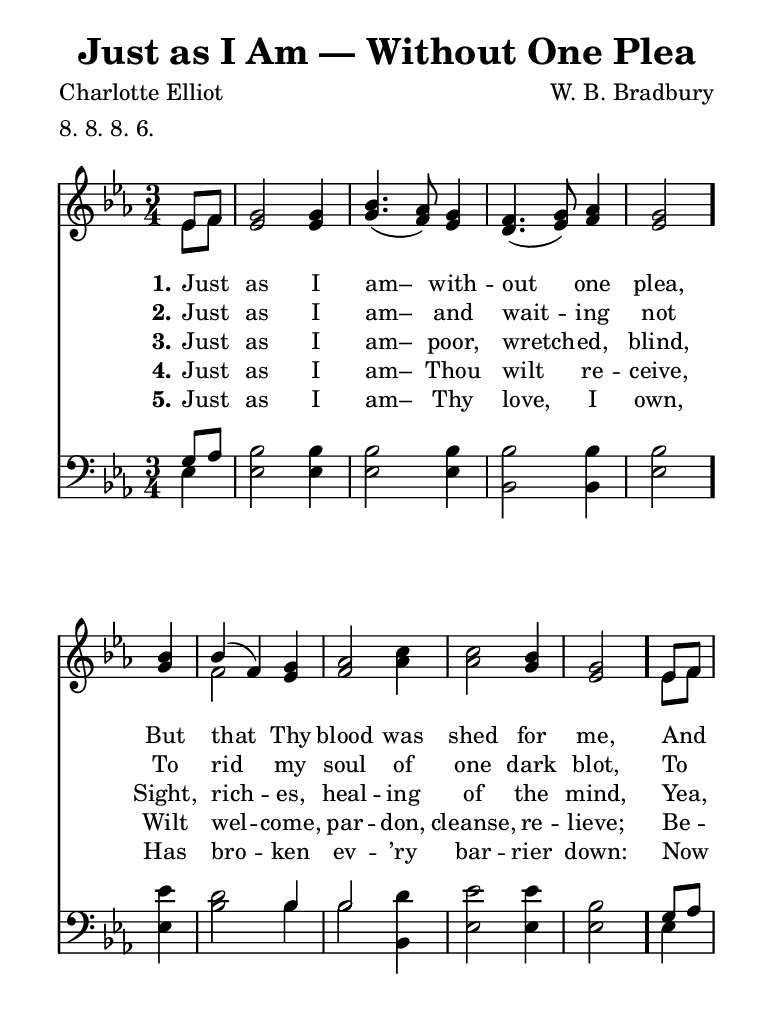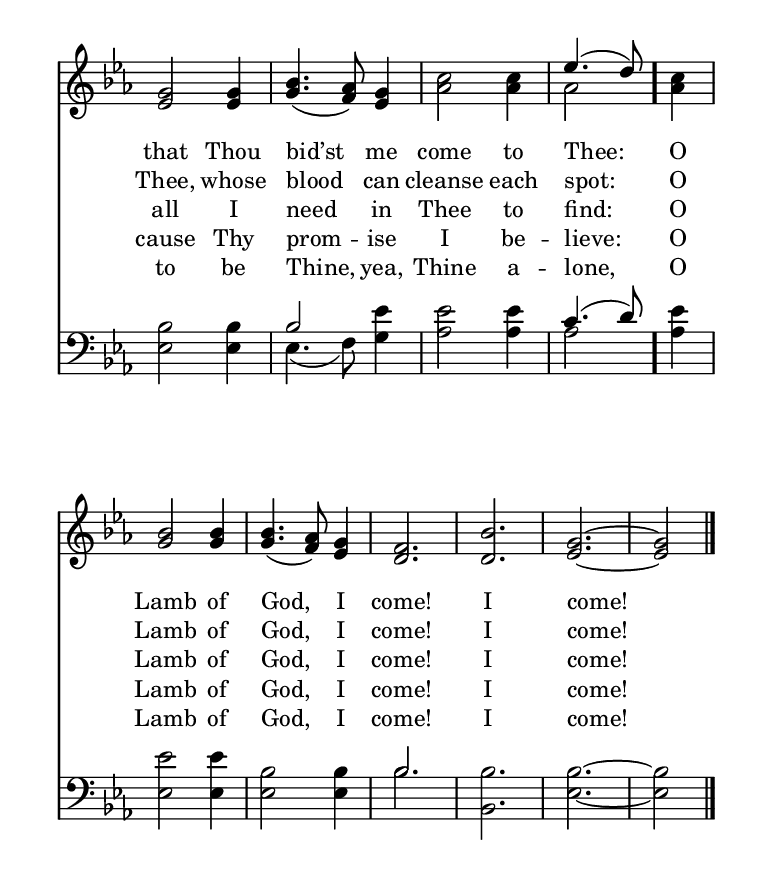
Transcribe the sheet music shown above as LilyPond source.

\include "common/global.ily"
\paper {
  \include "common/paper.ily"
  ragged-bottom = ##t
  ragged-last-bottom = ##t
  systems-per-page = ##f
  system-system-spacing.padding = 11
}

\header{
  %gospel
  hymnnumber = "44"
  title = "Just as I Am — Without One Plea"
  tunename = "Woodworth"
  meter = "8. 8. 8. 6."
  poet = "Charlotte Elliot"
  composer = "W. B. Bradbury"
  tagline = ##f
}

% for fermata in MIDI
ta = { \tempo 4=80 }
tb = { \tempo 4=40 }

patternAA = { c8[ c8] | c2 c4 | c4.( c8) c4 | c4.( c8) c4 | c2       }
patternAB = { c8[ c8] | c2 c4 | c2       c4 | c2       c4 | c2       }
patternAC = { c4      | c2 c4 | c2       c4 | c2       c4 | c2       }
patternAD = { c8[ c8] | c2 c4 | c4.( c8) c4 | c2       c4 | c4.( c8) }
patternAE = { c8[ c8] | c2 c4 | c4.( c8) c4 | c2       c4 | c2       }
patternAF = { c8[ c8] | c2 c4 | c2       c4 | c2       c4 | c4.( c8) }
patternAG = { c4      | c2 c4 | c4.( c8) c4 | c2       c4 | c2       }
patternBA = { c4 | c4( c4) c4 | c2 c4 | c2 c4 | c2 }
patternBB = { c4 | c2      c4 | c2 c4 | c2 c4 | c2 }
patternCA = { c4 | c2 c4 | c4.( c8) c4 | c2. | c2. | c2. ~ | c2 }
patternCB = { c4 | c2 c4 | c2       c4 | c2. | c2. | c2. ~ | c2 }

global = {
  \include "common/overrides.ily"
  \override Staff.TimeSignature.style = #'numbered
  \time 3/4
  \override Score.MetronomeMark.transparent = ##t % hide all fermata changes too
  \ta
  \key ees \major
  \partial 4
  \autoBeamOff
}

notesSoprano = {
\global
\relative c' {

  \changePitch \patternAA { ees f | g g | bes aes g | f g aes | g }
  \changePitch \patternBA { bes | bes f g | aes c | c bes | g }
  \changePitch \patternAD { ees f | g g | bes aes g | c c | ees d }
  \changePitch \patternCA { c | bes bes | bes aes g | f | bes | g | g }

  \bar "|."

}
}

notesAlto = {
\global
\relative e' {

  \changePitch \patternAA { ees f | ees ees | g f ees | d ees f | ees }
  \changePitch \patternBB { g | f ees | f aes | aes g | ees }
  \changePitch \patternAE { ees f | ees ees | g f ees | aes aes | aes }
  \changePitch \patternCA { aes | g g | g f ees | d | d | ees | ees }

}
}

notesTenor = {
\global
\relative a {

  \changePitch \patternAB { g aes | bes bes | bes bes | bes bes | bes }
  \changePitch \patternBB { ees | d bes | bes d | ees ees | bes }
  \changePitch \patternAF { g aes | bes bes | bes ees | ees ees | c d }
  \changePitch \patternCB { ees | ees ees | bes bes | bes | bes | bes | bes }

}
}

notesBass = {
\global
\relative f {

  \changePitch \patternAC { ees | ees ees | ees ees | bes bes | ees }
  \changePitch \patternBB { ees | bes' bes | bes bes, | ees ees | ees }
  \changePitch \patternAG { ees | ees ees | ees f g | aes aes | aes }
  \changePitch \patternCB { aes | ees ees | ees ees | bes' bes, | ees | ees }

}
}

wordsA = \lyricmode {
\set stanza = "1."

Just as I am– with -- out one plea, \bar "."
But that Thy blood was shed for me, \bar "." \eogbreak
And that Thou bid’st me come to Thee: \bar "."
O Lamb of God, I come! I come! \bar "." \eogbreak

}

wordsB = \lyricmode {
\set stanza = "2."

Just as I am– and wait -- ing not
To rid my soul of one dark blot,
To Thee, whose blood can cleanse each spot:
O Lamb of God, I come! I come!

}

wordsC = \lyricmode {
\set stanza = "3."

Just as I am– poor, wretch -- ed, blind,
Sight, rich -- es, heal -- ing of the mind,
Yea, all I need in Thee to find:
O Lamb of God, I come! I come!

}

wordsD = \lyricmode {
\set stanza = "4."

Just as I am– Thou wilt re -- ceive,
Wilt wel -- come, par -- don, cleanse, re -- lieve;
Be -- cause Thy prom -- ise I be -- lieve:
O Lamb of God, I come! I come!

}

wordsE = \lyricmode {
\set stanza = "5."

Just as I am– Thy love, I own,
Has bro -- ken ev -- ’ry bar -- rier down:
Now to be Thine, yea, Thine a -- lone,
O Lamb of God, I come! I come!

}

\score {
  \context ChoirStaff <<
    \context Staff = upper <<
      \set Staff.autoBeaming = ##f
      \set ChoirStaff.systemStartDelimiter = #'SystemStartBar
      \set ChoirStaff.printPartCombineTexts = ##f
      \partcombine #'(2 . 9) \notesSoprano \notesAlto
      \context NullVoice = sopranos { \voiceOne << \notesSoprano >> }
      \context NullVoice = altos { \voiceTwo << \notesAlto >> }
      \context Lyrics = one   \lyricsto sopranos \wordsA
      \context Lyrics = two   \lyricsto sopranos \wordsB
      \context Lyrics = three \lyricsto sopranos \wordsC
      \context Lyrics = four  \lyricsto sopranos \wordsD
      \context Lyrics = five  \lyricsto sopranos \wordsE
    >>
    \context Staff = men <<
      \set Staff.autoBeaming = ##f
      \clef bass
      \set ChoirStaff.printPartCombineTexts = ##f
      \partcombine #'(2 . 9) \notesTenor \notesBass
      \context NullVoice = tenors { \voiceOne << \notesTenor >> }
      \context NullVoice = basses { \voiceTwo << \notesBass >> }
    >>
  >>
  \layout {
    \include "common/layout.ily"
  }
  \midi{
    \include "common/midi.ily"
  }
}

\version "2.19.49"  % necessary for upgrading to future LilyPond versions.

% vi:set et ts=2 sw=2 ai nocindent syntax=lilypond:
